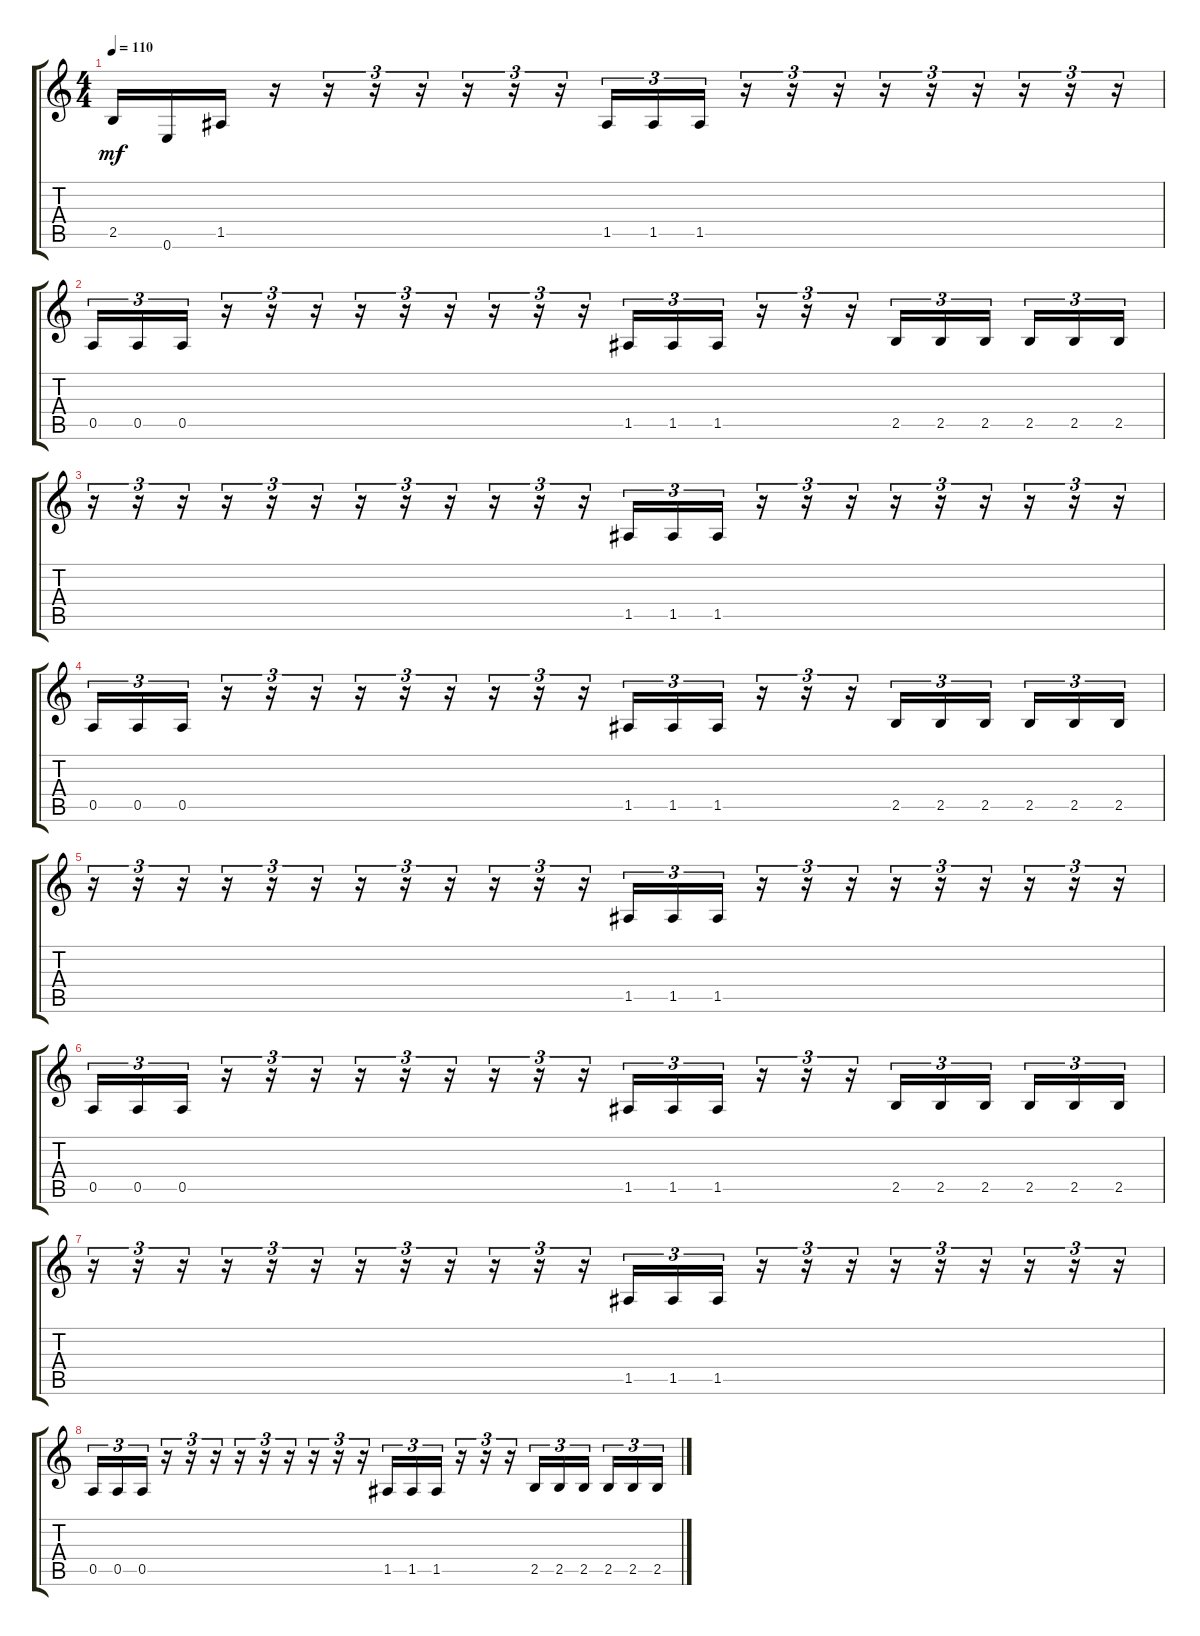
\track "" {instrument distortionguitar}
\staff {score tabs}
\tuning (E4 B3 G3 D3 A2 E2) {hide}
\ts (4 4)
\tempo 110
\clef g2
\ks c
2.5.16{dy mf} 0.6.16 1.5.16 r.16 r.16{tu (3 2)} r.16{tu (3 2)} r.16{tu (3 2)} r.16{tu (3 2)} r.16{tu (3 2)} r.16{tu (3 2)} 1.5.16{tu (3 2)} 1.5.16{tu (3 2)} 1.5.16{tu (3 2)} r.16{tu (3 2)} r.16{tu (3 2)} r.16{tu (3 2)} r.16{tu (3 2)} r.16{tu (3 2)} r.16{tu (3 2)} r.16{tu (3 2)} r.16{tu (3 2)} r.16{tu (3 2)} |
0.5.16{tu (3 2)} 0.5.16{tu (3 2)} 0.5.16{tu (3 2)} r.16{tu (3 2)} r.16{tu (3 2)} r.16{tu (3 2)} r.16{tu (3 2)} r.16{tu (3 2)} r.16{tu (3 2)} r.16{tu (3 2)} r.16{tu (3 2)} r.16{tu (3 2)} 1.5.16{tu (3 2)} 1.5.16{tu (3 2)} 1.5.16{tu (3 2)} r.16{tu (3 2)} r.16{tu (3 2)} r.16{tu (3 2)} 2.5.16{tu (3 2)} 2.5.16{tu (3 2)} 2.5.16{tu (3 2) beam splitsecondary} 2.5.16{tu (3 2)} 2.5.16{tu (3 2)} 2.5.16{tu (3 2)} |
r.16{tu (3 2)} r.16{tu (3 2)} r.16{tu (3 2)} r.16{tu (3 2)} r.16{tu (3 2)} r.16{tu (3 2)} r.16{tu (3 2)} r.16{tu (3 2)} r.16{tu (3 2)} r.16{tu (3 2)} r.16{tu (3 2)} r.16{tu (3 2)} 1.5.16{tu (3 2)} 1.5.16{tu (3 2)} 1.5.16{tu (3 2)} r.16{tu (3 2)} r.16{tu (3 2)} r.16{tu (3 2)} r.16{tu (3 2)} r.16{tu (3 2)} r.16{tu (3 2)} r.16{tu (3 2)} r.16{tu (3 2)} r.16{tu (3 2)} |
0.5.16{tu (3 2)} 0.5.16{tu (3 2)} 0.5.16{tu (3 2)} r.16{tu (3 2)} r.16{tu (3 2)} r.16{tu (3 2)} r.16{tu (3 2)} r.16{tu (3 2)} r.16{tu (3 2)} r.16{tu (3 2)} r.16{tu (3 2)} r.16{tu (3 2)} 1.5.16{tu (3 2)} 1.5.16{tu (3 2)} 1.5.16{tu (3 2)} r.16{tu (3 2)} r.16{tu (3 2)} r.16{tu (3 2)} 2.5.16{tu (3 2)} 2.5.16{tu (3 2)} 2.5.16{tu (3 2) beam splitsecondary} 2.5.16{tu (3 2)} 2.5.16{tu (3 2)} 2.5.16{tu (3 2)} |
r.16{tu (3 2)} r.16{tu (3 2)} r.16{tu (3 2)} r.16{tu (3 2)} r.16{tu (3 2)} r.16{tu (3 2)} r.16{tu (3 2)} r.16{tu (3 2)} r.16{tu (3 2)} r.16{tu (3 2)} r.16{tu (3 2)} r.16{tu (3 2)} 1.5.16{tu (3 2)} 1.5.16{tu (3 2)} 1.5.16{tu (3 2)} r.16{tu (3 2)} r.16{tu (3 2)} r.16{tu (3 2)} r.16{tu (3 2)} r.16{tu (3 2)} r.16{tu (3 2)} r.16{tu (3 2)} r.16{tu (3 2)} r.16{tu (3 2)} |
0.5.16{tu (3 2)} 0.5.16{tu (3 2)} 0.5.16{tu (3 2)} r.16{tu (3 2)} r.16{tu (3 2)} r.16{tu (3 2)} r.16{tu (3 2)} r.16{tu (3 2)} r.16{tu (3 2)} r.16{tu (3 2)} r.16{tu (3 2)} r.16{tu (3 2)} 1.5.16{tu (3 2)} 1.5.16{tu (3 2)} 1.5.16{tu (3 2)} r.16{tu (3 2)} r.16{tu (3 2)} r.16{tu (3 2)} 2.5.16{tu (3 2)} 2.5.16{tu (3 2)} 2.5.16{tu (3 2) beam splitsecondary} 2.5.16{tu (3 2)} 2.5.16{tu (3 2)} 2.5.16{tu (3 2)} |
r.16{tu (3 2)} r.16{tu (3 2)} r.16{tu (3 2)} r.16{tu (3 2)} r.16{tu (3 2)} r.16{tu (3 2)} r.16{tu (3 2)} r.16{tu (3 2)} r.16{tu (3 2)} r.16{tu (3 2)} r.16{tu (3 2)} r.16{tu (3 2)} 1.5.16{tu (3 2)} 1.5.16{tu (3 2)} 1.5.16{tu (3 2)} r.16{tu (3 2)} r.16{tu (3 2)} r.16{tu (3 2)} r.16{tu (3 2)} r.16{tu (3 2)} r.16{tu (3 2)} r.16{tu (3 2)} r.16{tu (3 2)} r.16{tu (3 2)} |
0.5.16{tu (3 2)} 0.5.16{tu (3 2)} 0.5.16{tu (3 2)} r.16{tu (3 2)} r.16{tu (3 2)} r.16{tu (3 2)} r.16{tu (3 2)} r.16{tu (3 2)} r.16{tu (3 2)} r.16{tu (3 2)} r.16{tu (3 2)} r.16{tu (3 2)} 1.5.16{tu (3 2)} 1.5.16{tu (3 2)} 1.5.16{tu (3 2)} r.16{tu (3 2)} r.16{tu (3 2)} r.16{tu (3 2)} 2.5.16{tu (3 2)} 2.5.16{tu (3 2)} 2.5.16{tu (3 2) beam splitsecondary} 2.5.16{tu (3 2)} 2.5.16{tu (3 2)} 2.5.16{tu (3 2)}
